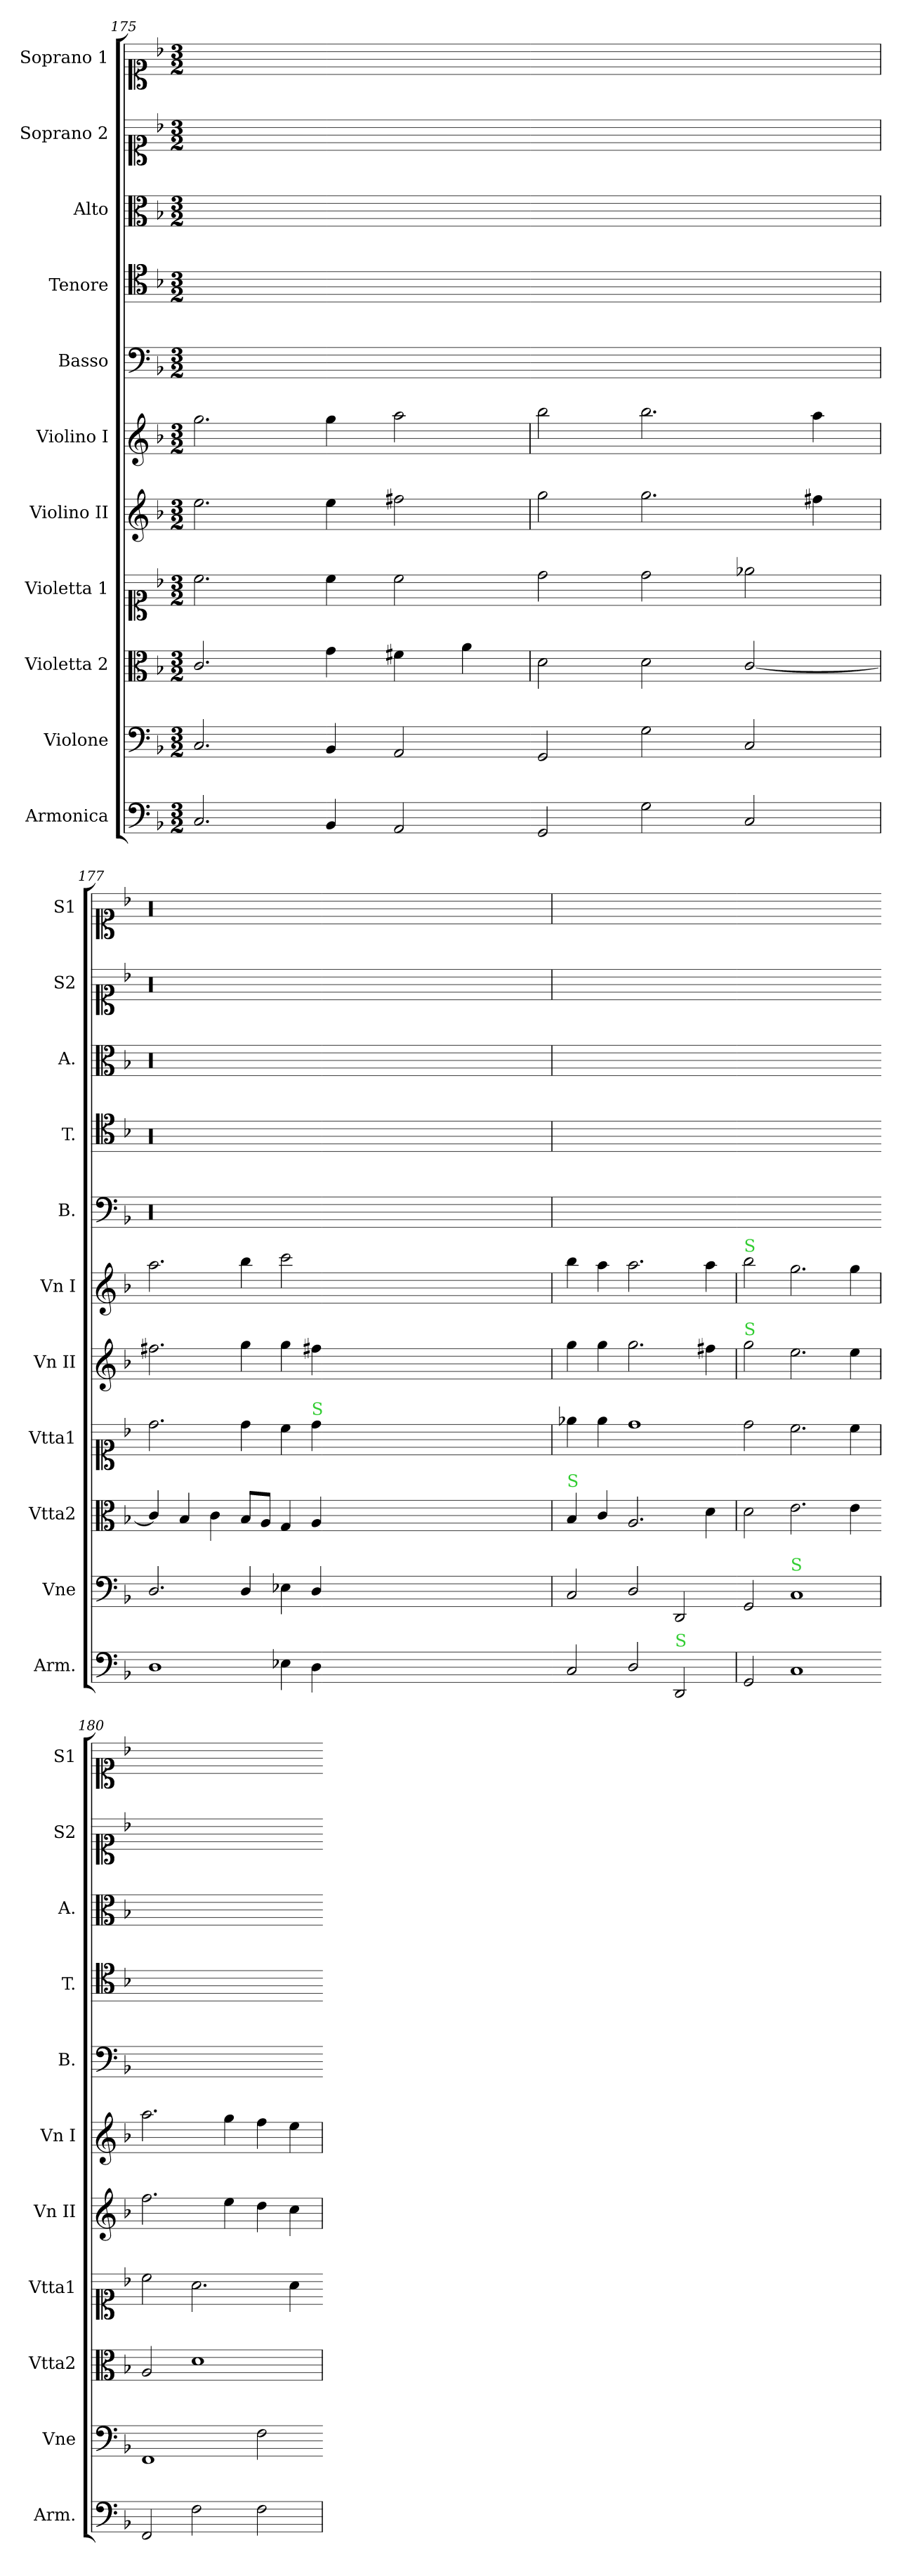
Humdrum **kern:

**kern	**kern	**kern	**kern	**kern	**kern	**kern	**kern	**kern	**kern	**kern
*part11	*part10	*part9	*part8	*part7	*part6	*part5	*part4	*part3	*part2	*part1
*staff11	*staff10	*staff9	*staff8	*staff7	*staff6	*staff5	*staff4	*staff3	*staff2	*staff1
*I"Armonica	*I"Violone	*I"Violetta 2	*I"Violetta 1	*I"Violino II	*I"Violino I	*I"Basso	*I"Tenore	*I"Alto	*I"Soprano 2	*I"Soprano 1
*I'Arm.	*I'Vne	*I'Vtta2	*I'Vtta1	*I'Vn II	*I'Vn I	*I'B.	*I'T.	*I'A.	*I'S2	*I'S1
*clefF4	*clefF4	*clefC3	*clefC1	*clefG2	*clefG2	*clefF4	*clefC4	*clefC3	*clefC1	*clefC1
*k[b-]	*k[b-]	*k[b-]	*k[b-]	*k[b-]	*k[b-]	*k[b-]	*k[b-]	*k[b-]	*k[b-]	*k[b-]
*F:	*F:	*F:	*F:	*F:	*F:	*F:	*F:	*F:	*F:	*F:
*M3/2	*M3/2	*M3/2	*M3/2	*M3/2	*M3/2	*M3/2	*M3/2	*M3/2	*M3/2	*M3/2
=175	=175	=175	=175	=175	=175	=175	=175	=175	=175	=175
2.C/	2.C/	2.c/	2.cc\	2.ee\	2.gg\	1.ryy	1.ryy	1.ryy	1.ryy	1.ryy
4BB-/	4BB-/	4g\	4cc\	4ee\	4gg\	.	.	.	.	.
2AA/	2AA/	4f#X\	2cc\	2ff#X\	2aa\	.	.	.	.	.
.	.	4a\	.	.	.	.	.	.	.	.
=176-	=176-	=176	=176-	=176	=176	=176	=176	=176	=176	=176
2GG/	2GG/	2d\	2dd\	2gg\	2bb-\	1.ryy	1.ryy	1.ryy	1.ryy	1.ryy
2G\	2G\	2d\	2dd\	2.gg\	2.bb-\	.	.	.	.	.
2C/	2C/	[2c/	2ee-X\	.	.	.	.	.	.	.
.	.	.	.	4ff#X\	4aa\	.	.	.	.	.
=177	=177	=177	=177	=177	=177	=177	=177	=177	=177	=177
1D\	2.D/	4c/]	2.dd\	2.ff#X\	2.aa\	00.r	00.r	00.r	00.r	00.r
.	.	4B-/	.	.	.	.	.	.	.	.
.	.	4c\	.	.	.	.	.	.	.	.
.	4D/	8B-/L	4dd\	4gg\	4bb-\	.	.	.	.	.
.	.	8A/J	.	.	.	.	.	.	.	.
4E-X\	4E-X\	4G/	4cc\	4gg\	2ccc\	.	.	.	.	.
!	!	!	!LO:TX:a:color=limegreen:t=S	!	!	!	!	!	!	!
4D\	4D/	4A/	4dd\	4ff#X\	.	.	.	.	.	.
00ryy	00ryy	00ryy	00ryy	00ryy	00ryy	.	.	.	.	.
2ryy	2ryy	2ryy	2ryy	2ryy	2ryy	.	.	.	.	.
=178-	=178	=178	=178	=178	=178	=178	=178	=178	=178	=178
2C/	2C/	4B-/	4ee-X\	4gg\	4bb-\	1.ryy	1.ryy	1.ryy	1.ryy	1.ryy
.	.	4c/	4ee-\	4gg\	4aa\	.	.	.	.	.
2D/	2D/	2.A/	1dd\	2.gg\	2.aa\	.	.	.	.	.
!LO:TX:a:color=limegreen:t=S	!	!	!	!	!	!	!	!	!	!
2DD/	2DD/	.	.	.	.	.	.	.	.	.
.	.	4d\	.	4ff#X\	4aa\	.	.	.	.	.
!	!	!LO:TX:a:color=limegreen:t=S	!	!	!	!	!	!	!	!
=179	=179-	=179	=179-	=179	=179	=179	=179	=179	=179	=179
2GG/	2GG/	2d\	2dd\	2gg\	2bb-\	1.ryy	1.ryy	1.ryy	1.ryy	1.ryy
!	!LO:TX:a:color=limegreen:t=S	!	!	!	!	!	!	!	!	!
1C/	1C/	2.e\	2.cc\	2.ee\	2.gg\	.	.	.	.	.
.	.	4e\	4cc\	4ee\	4gg\	.	.	.	.	.
!	!	!	!	!	!LO:TX:a:color=limegreen:t=S	!	!	!	!	!
!	!	!	!	!LO:TX:a:color=limegreen:t=S	!	!	!	!	!	!
=180-	=180	=180-	=180	=180	=180	=180	=180	=180	=180	=180
2FF/	1FF/	2A/	2cc\	2.ff\	2.aa\	1.ryy	1.ryy	1.ryy	1.ryy	1.ryy
2F\	.	1d\	2.a\	.	.	.	.	.	.	.
.	.	.	.	4ee\	4gg\	.	.	.	.	.
2F\	2F\	.	.	4dd\	4ff\	.	.	.	.	.
.	.	.	4a\	4cc\	4ee\	.	.	.	.	.
=	=-	=	=-	=	=	=	=	=	=	=
*-	*-	*-	*-	*-	*-	*-	*-	*-	*-	*-
